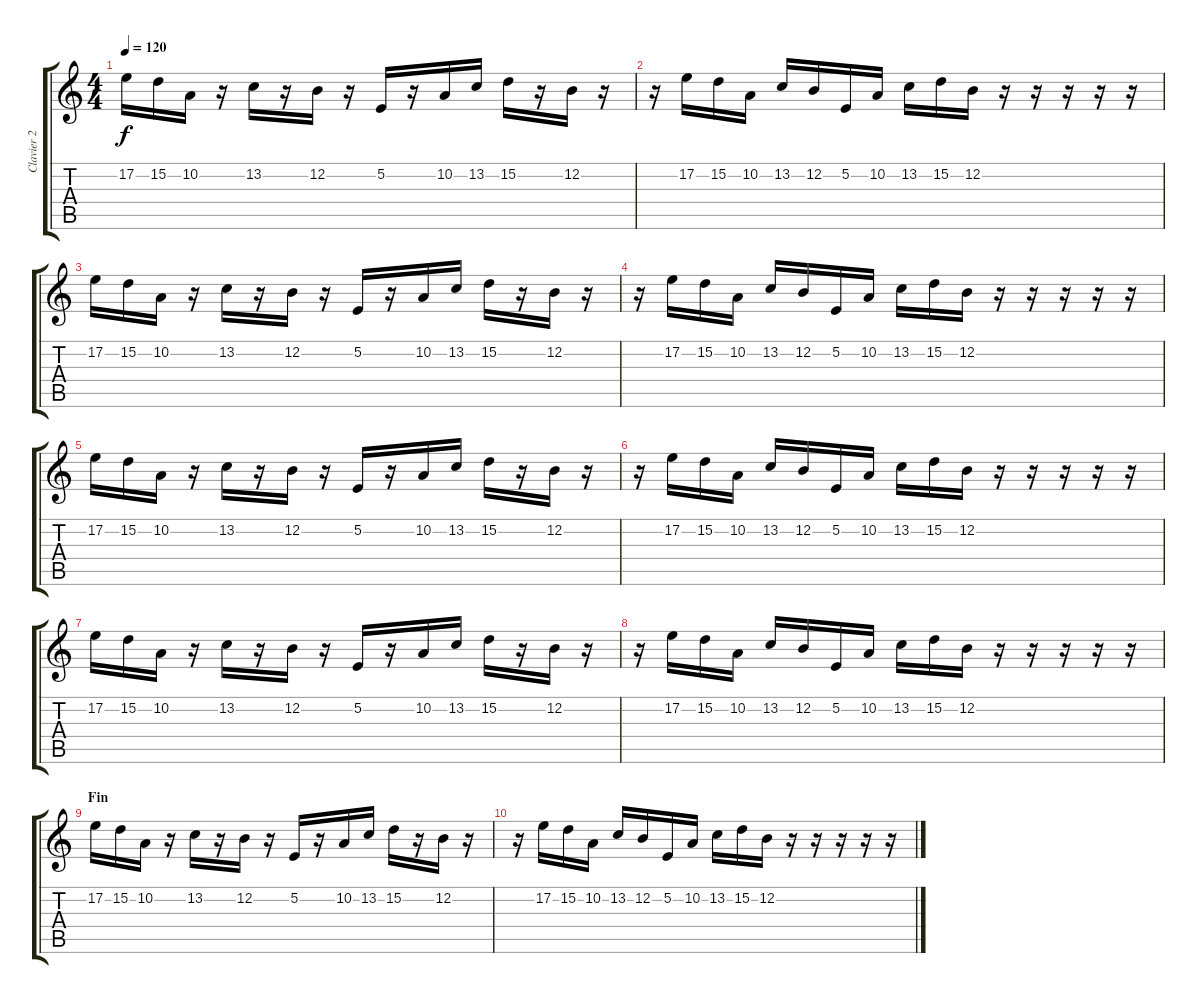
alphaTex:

\track ("Clavier 2" "Clavier 2") {instrument lead8bassandlead}
\staff {score tabs}
\tuning (E4 B3 G3 D3 A2 E2) {hide}
\ts (4 4)
\tempo 120
\clef g2
\ks c
17.2.16{dy f} 15.2.16 10.2.16 r.16 13.2.16 r.16 12.2.16 r.16 5.2.16 r.16 10.2.16 13.2.16 15.2.16 r.16 12.2.16 r.16 |
r.16 17.2.16 15.2.16 10.2.16 13.2.16 12.2.16 5.2.16 10.2.16 13.2.16 15.2.16 12.2.16 r.16 r.16 r.16 r.16 r.16 |
17.2.16 15.2.16 10.2.16 r.16 13.2.16 r.16 12.2.16 r.16 5.2.16 r.16 10.2.16 13.2.16 15.2.16 r.16 12.2.16 r.16 |
r.16 17.2.16 15.2.16 10.2.16 13.2.16 12.2.16 5.2.16 10.2.16 13.2.16 15.2.16 12.2.16 r.16 r.16 r.16 r.16 r.16 |
17.2.16 15.2.16 10.2.16 r.16 13.2.16 r.16 12.2.16 r.16 5.2.16 r.16 10.2.16 13.2.16 15.2.16 r.16 12.2.16 r.16 |
r.16 17.2.16 15.2.16 10.2.16 13.2.16 12.2.16 5.2.16 10.2.16 13.2.16 15.2.16 12.2.16 r.16 r.16 r.16 r.16 r.16 |
17.2.16 15.2.16 10.2.16 r.16 13.2.16 r.16 12.2.16 r.16 5.2.16 r.16 10.2.16 13.2.16 15.2.16 r.16 12.2.16 r.16 |
r.16 17.2.16 15.2.16 10.2.16 13.2.16 12.2.16 5.2.16 10.2.16 13.2.16 15.2.16 12.2.16 r.16 r.16 r.16 r.16 r.16 |
\section ("" "Fin")
17.2.16 15.2.16 10.2.16 r.16 13.2.16 r.16 12.2.16 r.16 5.2.16 r.16 10.2.16 13.2.16 15.2.16 r.16 12.2.16 r.16 |
r.16 17.2.16 15.2.16 10.2.16 13.2.16 12.2.16 5.2.16 10.2.16 13.2.16 15.2.16 12.2.16 r.16 r.16 r.16 r.16 r.16
